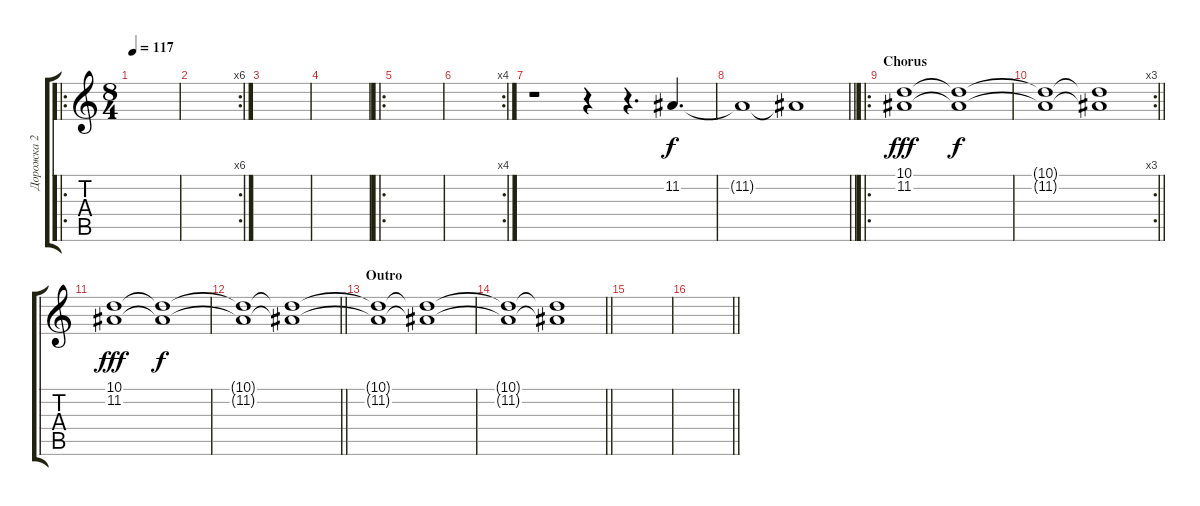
\track ("Дорожка 2" "Дорожка 2") {instrument stringensemble1}
\staff {score tabs}
\tuning (E4 B3 G3 D3 A2 E2) {hide}
\ro
\ts (8 4)
\tempo 117
\clef g2
\ks c
|
\rc 6
|
|
|
\ro
|
\rc 4
|
r.1 r.4 r.4{d} 11.2.4{d} |
\barLineRight lightlight
11.2{t}.1 11.2{t}.1 |
\ro
\section ("" "Chorus")
(10.1 11.2).1{dy fff} (10.1{t} 11.2{t}).1{dy f} |
\rc 3
\barLineRight lightlight
(10.1{t} 11.2{t}).1 (10.1{t} 11.2{t}).1 |
(10.1 11.2).1{dy fff} (10.1{t} 11.2{t}).1{dy f} |
\barLineRight lightlight
(10.1{t} 11.2{t}).1 (10.1{t} 11.2{t}).1 |
\section ("" "Outro")
(10.1{t} 11.2{t}).1 (10.1{t} 11.2{t}).1 |
\barLineRight lightlight
(10.1{t} 11.2{t}).1 (10.1{t} 11.2{t}).1 |
|
\barLineRight lightlight
